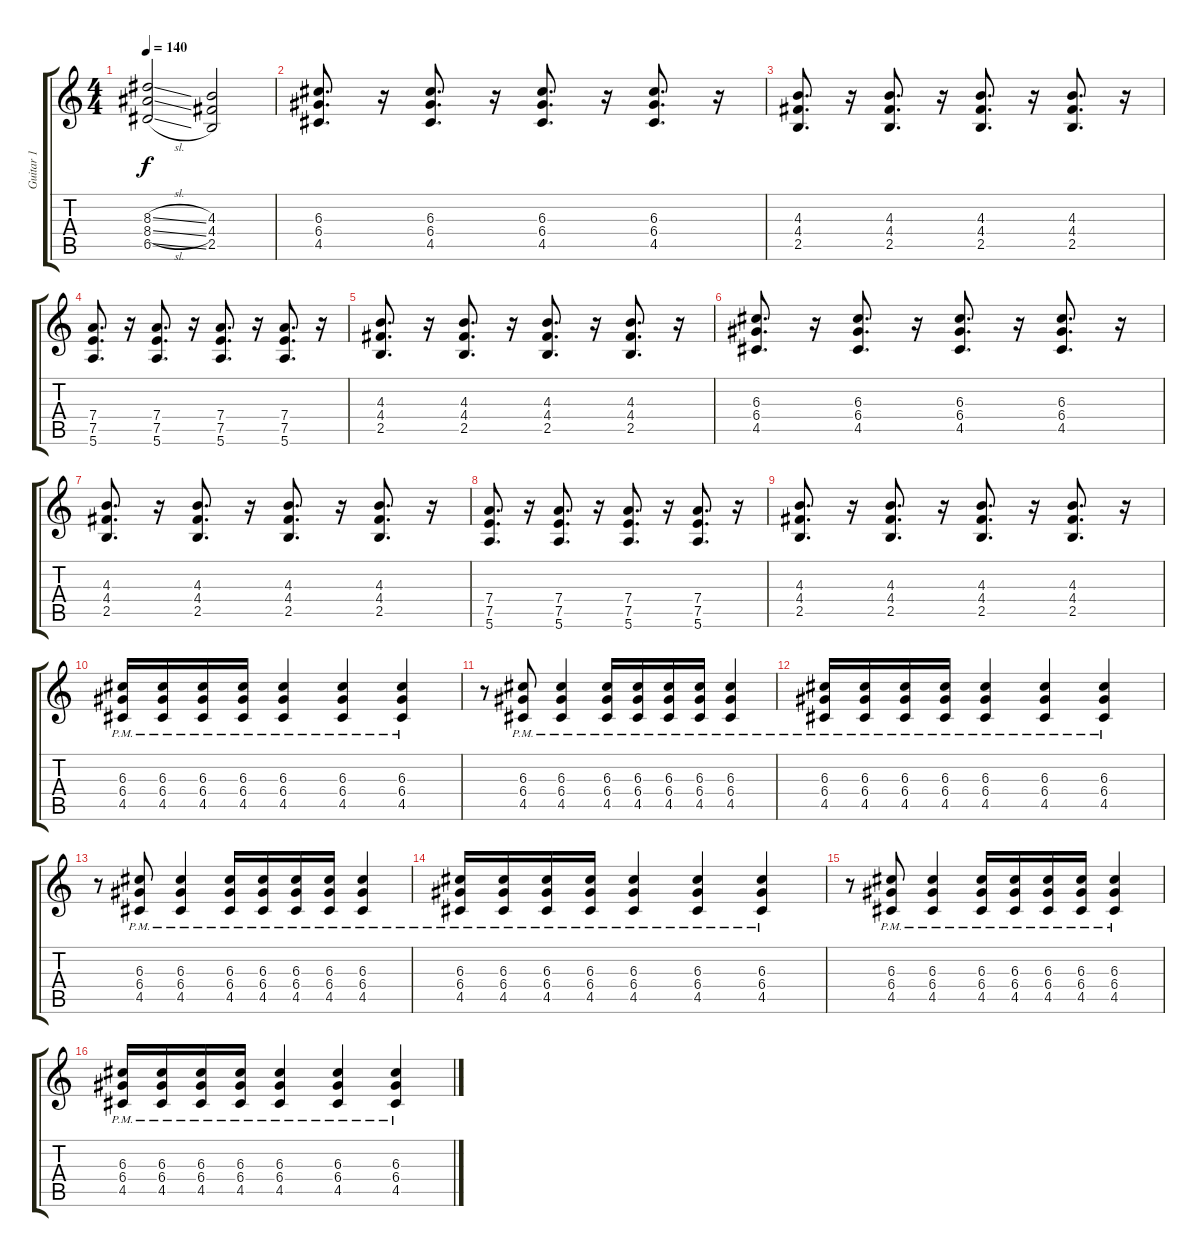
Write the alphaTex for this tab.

\track ("Guitar 1" "Guitar 1") {instrument distortionguitar}
\staff {score tabs}
\tuning (E4 B3 G3 D3 A2 E2) {hide}
\ts (4 4)
\tempo 140
\clef g2
\ks c
(8.3{sl} 8.4{sl} 6.5{sl}).2{dy f} (4.3 4.4 2.5).2 |
(6.3 6.4 4.5).8{d} r.16 (6.3 6.4 4.5).8{d} r.16 (6.3 6.4 4.5).8{d} r.16 (6.3 6.4 4.5).8{d} r.16 |
(4.3 4.4 2.5).8{d} r.16 (4.3 4.4 2.5).8{d} r.16 (4.3 4.4 2.5).8{d} r.16 (4.3 4.4 2.5).8{d} r.16 |
(7.4 7.5 5.6).8{d} r.16 (7.4 7.5 5.6).8{d} r.16 (7.4 7.5 5.6).8{d} r.16 (7.4 7.5 5.6).8{d} r.16 |
(4.3 4.4 2.5).8{d} r.16 (4.3 4.4 2.5).8{d} r.16 (4.3 4.4 2.5).8{d} r.16 (4.3 4.4 2.5).8{d} r.16 |
(6.3 6.4 4.5).8{d} r.16 (6.3 6.4 4.5).8{d} r.16 (6.3 6.4 4.5).8{d} r.16 (6.3 6.4 4.5).8{d} r.16 |
(4.3 4.4 2.5).8{d} r.16 (4.3 4.4 2.5).8{d} r.16 (4.3 4.4 2.5).8{d} r.16 (4.3 4.4 2.5).8{d} r.16 |
(7.4 7.5 5.6).8{d} r.16 (7.4 7.5 5.6).8{d} r.16 (7.4 7.5 5.6).8{d} r.16 (7.4 7.5 5.6).8{d} r.16 |
(4.3 4.4 2.5).8{d} r.16 (4.3 4.4 2.5).8{d} r.16 (4.3 4.4 2.5).8{d} r.16 (4.3 4.4 2.5).8{d} r.16 |
(6.3{pm} 6.4{pm} 4.5{pm}).16 (6.3{pm} 6.4{pm} 4.5{pm}).16 (6.3{pm} 6.4{pm} 4.5{pm}).16 (6.3{pm} 6.4{pm} 4.5{pm}).16 (6.3{pm} 6.4{pm} 4.5{pm}).4 (6.3{pm} 6.4{pm} 4.5{pm}).4 (6.3{pm} 6.4{pm} 4.5{pm}).4 |
r.8 (6.3{pm} 6.4{pm} 4.5{pm}).8 (6.3{pm} 6.4{pm} 4.5{pm}).4 (6.3{pm} 6.4{pm} 4.5{pm}).16 (6.3{pm} 6.4{pm} 4.5{pm}).16 (6.3{pm} 6.4{pm} 4.5{pm}).16 (6.3{pm} 6.4{pm} 4.5{pm}).16 (6.3{pm} 6.4{pm} 4.5{pm}).4 |
(6.3{pm} 6.4{pm} 4.5{pm}).16 (6.3{pm} 6.4{pm} 4.5{pm}).16 (6.3{pm} 6.4{pm} 4.5{pm}).16 (6.3{pm} 6.4{pm} 4.5{pm}).16 (6.3{pm} 6.4{pm} 4.5{pm}).4 (6.3{pm} 6.4{pm} 4.5{pm}).4 (6.3{pm} 6.4{pm} 4.5{pm}).4 |
r.8 (6.3{pm} 6.4{pm} 4.5{pm}).8 (6.3{pm} 6.4{pm} 4.5{pm}).4 (6.3{pm} 6.4{pm} 4.5{pm}).16 (6.3{pm} 6.4{pm} 4.5{pm}).16 (6.3{pm} 6.4{pm} 4.5{pm}).16 (6.3{pm} 6.4{pm} 4.5{pm}).16 (6.3{pm} 6.4{pm} 4.5{pm}).4 |
(6.3{pm} 6.4{pm} 4.5{pm}).16 (6.3{pm} 6.4{pm} 4.5{pm}).16 (6.3{pm} 6.4{pm} 4.5{pm}).16 (6.3{pm} 6.4{pm} 4.5{pm}).16 (6.3{pm} 6.4{pm} 4.5{pm}).4 (6.3{pm} 6.4{pm} 4.5{pm}).4 (6.3{pm} 6.4{pm} 4.5{pm}).4 |
r.8 (6.3{pm} 6.4{pm} 4.5{pm}).8 (6.3{pm} 6.4{pm} 4.5{pm}).4 (6.3{pm} 6.4{pm} 4.5{pm}).16 (6.3{pm} 6.4{pm} 4.5{pm}).16 (6.3{pm} 6.4{pm} 4.5{pm}).16 (6.3{pm} 6.4{pm} 4.5{pm}).16 (6.3{pm} 6.4{pm} 4.5{pm}).4 |
(6.3{pm} 6.4{pm} 4.5{pm}).16 (6.3{pm} 6.4{pm} 4.5{pm}).16 (6.3{pm} 6.4{pm} 4.5{pm}).16 (6.3{pm} 6.4{pm} 4.5{pm}).16 (6.3{pm} 6.4{pm} 4.5{pm}).4 (6.3{pm} 6.4{pm} 4.5{pm}).4 (6.3{pm} 6.4{pm} 4.5{pm}).4
